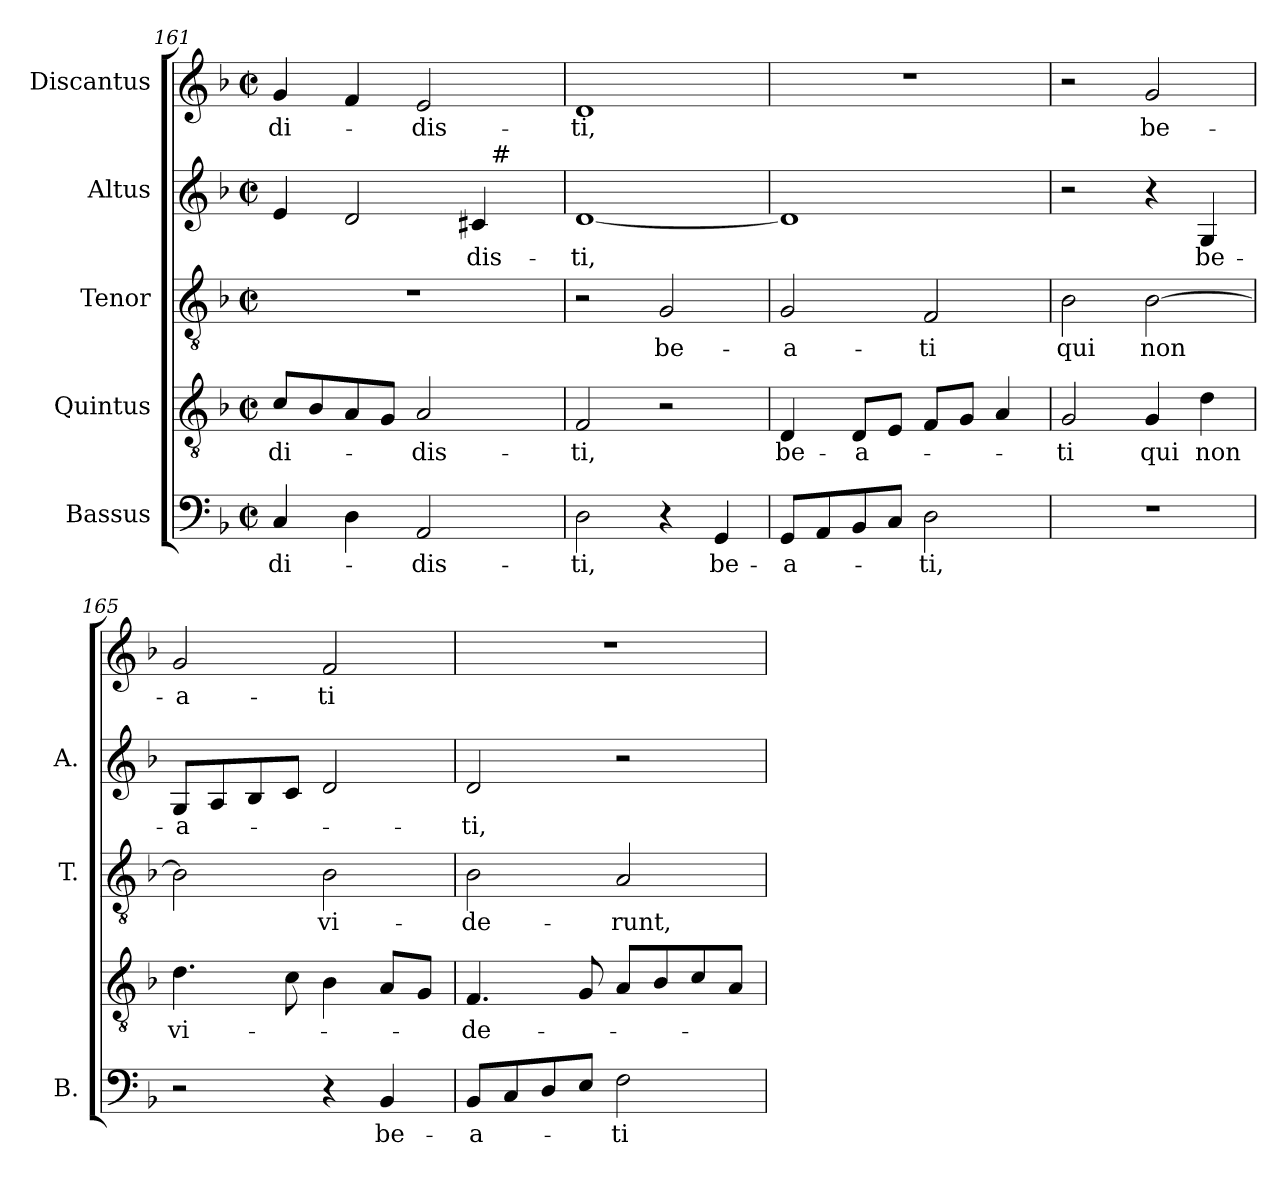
**kern	**text	**kern	**text	**kern	**text	**kern	**text	**kern	**text
*part5	*part5	*part4	*part4	*part3	*part3	*part2	*part2	*part1	*part1
*staff5	*staff5	*staff4	*staff4	*staff3	*staff3	*staff2	*staff2	*staff1	*staff1
*I"Bassus	*	*I"Quintus	*	*I"Tenor	*	*I"Altus	*	*I"Discantus	*
*I'B.	*	*	*	*I'T.	*	*I'A.	*	*	*
*clefF4	*	*clefGv2	*	*clefGv2	*	*clefG2	*	*clefG2	*
*	*	*ITrd7c12	*	*ITrd7c12	*	*	*	*	*
*k[b-]	*	*k[b-]	*	*k[b-]	*	*k[b-]	*	*k[b-]	*
*F:	*	*F:	*	*F:	*	*F:	*	*F:	*
*M2/2	*	*M2/2	*	*M2/2	*	*M2/2	*	*M2/2	*
*met(c|)	*	*met(c|)	*	*met(c|)	*	*met(c|)	*	*met(c|)	*
=161	=161	=161	=161	=161	=161	=161	=161	=161	=161
!	!LO:LY:b:color=#000000	!	!	!	!	!	!	!	!
!	!	!	!LO:LY:b:color=#000000	!	!	!	!	!	!
!	!	!	!	!	!	!	!	!	!LO:LY:b:color=#000000
*	*	*	*	*	*	*^	*	*	*
4Ci/	-di-	8Ci/L	-di-	1r	.	4ei/	2ryy	.	4gi/	-di-
.	.	8BB-i/	.	.	.	.	.	.	.	.
4Di\	.	8AAi/	.	.	.	2di/	.	.	4fi/	.
.	.	8GGi/J	.	.	.	.	.	.	.	.
!	!LO:LY:b:color=#000000	!	!	!	!	!	!	!	!	!
!	!	!	!LO:LY:b:color=#000000	!	!	!	!	!	!	!
!	!	!	!	!	!	!	!	!	!	!LO:LY:b:color=#000000
2AAi/	-dis-	2AAi/	-dis-	.	.	.	4ryy	.	2ei/	-dis-
!	!	!	!	!	!	!	!	!LO:LY:b:color=#000000	!	!
.	.	.	.	.	.	4c#i/	32ryy	-dis-	.	.
.	.	.	.	.	.	.	256ryy	.	.	.
!	!	!	!	!	!	!	!LO:TX:a:t=#	!	!	!
.	.	.	.	.	.	.	8ryy	.	.	.
.	.	.	.	.	.	.	16ryy	.	.	.
.	.	.	.	.	.	.	64..ryy	.	.	.
*	*	*	*	*	*	*v	*v	*	*	*
=162	=162	=162	=162	=162	=162	=162	=162	=162	=162
*	*	*	*	*	*	*^	*	*	*
!	!LO:LY:b:color=#000000	!	!	!	!	!	!	!	!	!
*	*	*	*	*	*	*v	*v	*	*	*
*	*	*	*	*	*	*^	*	*	*
!	!	!	!LO:LY:b:color=#000000	!	!	!	!	!	!	!
*	*	*	*	*	*	*v	*v	*	*	*
*	*	*	*	*	*	*^	*	*	*
!	!	!	!	!	!	!	!	!LO:LY:b:color=#000000	!	!
*	*	*	*	*	*	*v	*v	*	*	*
*	*	*	*	*	*	*^	*	*	*
!	!	!	!	!	!	!	!	!	!	!LO:LY:b:color=#000000
*	*	*	*	*	*	*v	*v	*	*	*
2Di\	-ti,	2FFi/	-ti,	2r	.	[<1di	-ti,	1di	-ti,
!	!	!	!	!	!LO:LY:b:color=#000000	!	!	!	!
4r	.	2r	.	2GGi/	be-	.	.	.	.
!	!LO:LY:b:color=#000000	!	!	!	!	!	!	!	!
4GGi/	be-	.	.	.	.	.	.	.	.
!!LO:PB:g=z
=163	=163	=163	=163	=163	=163	=163	=163	=163	=163
!	!LO:LY:b:color=#000000	!	!	!	!	!	!	!	!
!	!	!	!LO:LY:b:color=#000000	!	!	!	!	!	!
!	!	!	!	!	!LO:LY:b:color=#000000	!	!	!	!
8GGi/L	-a-	4DDi/	be-	2GGi/	-a-	1di]	.	1r	.
8AAi/	.	.	.	.	.	.	.	.	.
!	!	!	!LO:LY:b:color=#000000	!	!	!	!	!	!
8BB-i/	.	8DDi/L	-a-	.	.	.	.	.	.
8Ci/J	.	8EEi/J	.	.	.	.	.	.	.
!	!LO:LY:b:color=#000000	!	!	!	!	!	!	!	!
!	!	!	!	!	!LO:LY:b:color=#000000	!	!	!	!
2Di\	-ti,	8FFi/L	.	2FFi/	-ti	.	.	.	.
.	.	8GGi/J	.	.	.	.	.	.	.
.	.	4AAi/	.	.	.	.	.	.	.
=164	=164	=164	=164	=164	=164	=164	=164	=164	=164
!	!	!	!LO:LY:b:color=#000000	!	!	!	!	!	!
!	!	!	!	!	!LO:LY:b:color=#000000	!	!	!	!
1r	.	2GGi/	-ti	2BB-i\	qui	2r	.	2r	.
!	!	!	!LO:LY:b:color=#000000	!	!	!	!	!	!
!	!	!	!	!	!LO:LY:b:color=#000000	!	!	!	!
!	!	!	!	!	!	!	!	!	!LO:LY:b:color=#000000
.	.	4GGi/	qui	[>2BB-i\	non	4r	.	2gi/	be-
!	!	!	!LO:LY:b:color=#000000	!	!	!	!	!	!
!	!	!	!	!	!	!	!LO:LY:b:color=#000000	!	!
.	.	4Di\	non	.	.	4Gi/	be-	.	.
=165	=165	=165	=165	=165	=165	=165	=165	=165	=165
!	!	!	!LO:LY:b:color=#000000	!	!	!	!	!	!
!	!	!	!	!	!	!	!LO:LY:b:color=#000000	!	!
!	!	!	!	!	!	!	!	!	!LO:LY:b:color=#000000
2r	.	4.Di\	vi-	2BB-i\]	.	8Gi/L	-a-	2gi/	-a-
.	.	.	.	.	.	8Ai/	.	.	.
.	.	.	.	.	.	8B-i/	.	.	.
.	.	8Ci\	.	.	.	8ci/J	.	.	.
!	!	!	!	!	!LO:LY:b:color=#000000	!	!	!	!
!	!	!	!	!	!	!	!	!	!LO:LY:b:color=#000000
4r	.	4BB-i\	.	2BB-i\	vi-	2di/	.	2fi/	-ti
!	!LO:LY:b:color=#000000	!	!	!	!	!	!	!	!
4BB-i/	be-	8AAi/L	.	.	.	.	.	.	.
.	.	8GGi/J	.	.	.	.	.	.	.
=166	=166	=166	=166	=166	=166	=166	=166	=166	=166
!	!LO:LY:b:color=#000000	!	!	!	!	!	!	!	!
!	!	!	!LO:LY:b:color=#000000	!	!	!	!	!	!
!	!	!	!	!	!LO:LY:b:color=#000000	!	!	!	!
!	!	!	!	!	!	!	!LO:LY:b:color=#000000	!	!
8BB-i/L	-a-	4.FFi/	-de-	2BB-i\	-de-	2di/	-ti,	1r	.
8Ci/	.	.	.	.	.	.	.	.	.
8Di/	.	.	.	.	.	.	.	.	.
8Ei/J	.	8GGi/	.	.	.	.	.	.	.
!	!LO:LY:b:color=#000000	!	!	!	!	!	!	!	!
!	!	!	!	!	!LO:LY:b:color=#000000	!	!	!	!
2Fi\	-ti	8AAi/L	.	2AAi/	-runt,	2r	.	.	.
.	.	8BB-i/	.	.	.	.	.	.	.
.	.	8Ci/	.	.	.	.	.	.	.
.	.	8AAi/J	.	.	.	.	.	.	.
=	=	=	=	=	=	=	=	=	=
*-	*-	*-	*-	*-	*-	*-	*-	*-	*-
